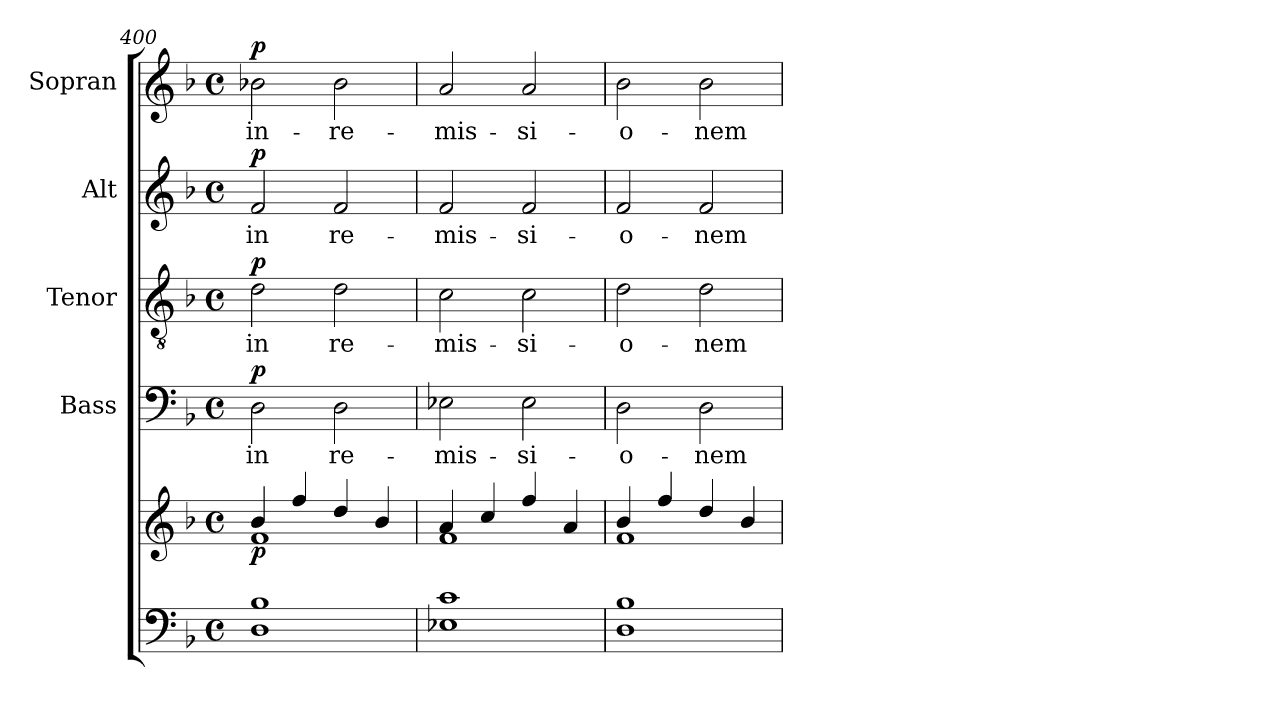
**kern	**kern	**dynam	**kern	**text	**dynam	**kern	**text	**dynam	**kern	**text	**dynam	**kern	**text	**dynam
*part5	*part5	*part5	*part4	*part4	*part4	*part3	*part3	*part3	*part2	*part2	*part2	*part1	*part1	*part1
*staff6	*staff5	*staff5/6	*staff4	*staff4	*staff4	*staff3	*staff3	*staff3	*staff2	*staff2	*staff2	*staff1	*staff1	*staff1
*	*	*	*I"Bass	*	*	*I"Tenor	*	*	*I"Alt	*	*	*I"Sopran	*	*
*	*	*	*I'B.	*	*	*I'T.	*	*	*I'A.	*	*	*I'S.	*	*
*clefF4	*clefG2	*	*clefF4	*	*	*clefGv2	*	*	*clefG2	*	*	*clefG2	*	*
*k[b-]	*k[b-]	*	*k[b-]	*	*	*k[b-]	*	*	*k[b-]	*	*	*k[b-]	*	*
*F:	*F:	*	*F:	*	*	*F:	*	*	*F:	*	*	*F:	*	*
*M4/4	*M4/4	*	*M4/4	*	*	*M4/4	*	*	*M4/4	*	*	*M4/4	*	*
*met(c)	*met(c)	*	*met(c)	*	*	*met(c)	*	*	*met(c)	*	*	*met(c)	*	*
=400	=400	=400	=400	=400	=400	=400	=400	=400	=400	=400	=400	=400	=400	=400
*	*^	*	*	*	*	*	*	*	*	*	*	*	*	*
!	!	!	!LO:DY:b	!	!LO:LY:b	!LO:DY:a	!	!LO:LY:b	!LO:DY:a	!	!LO:LY:b	!LO:DY:a	!	!LO:LY:b	!LO:DY:a
1D 1B-	4b-/	1f	p	2D\	in	p	2d\	in	p	2f/	in	p	2b-X\	in-	p
.	4ff/	.	.	.	.	.	.	.	.	.	.	.	.	.	.
!	!	!	!	!	!LO:LY:b	!	!	!LO:LY:b	!	!	!LO:LY:b	!	!	!LO:LY:b	!
.	4dd/	.	.	2D\	re-	.	2d\	re-	.	2f/	re-	.	2b-\	-re-	.
.	4b-/	.	.	.	.	.	.	.	.	.	.	.	.	.	.
=401	=401	=401	=401	=401	=401	=401	=401	=401	=401	=401	=401	=401	=401	=401	=401
!	!	!	!	!	!LO:LY:b	!	!	!LO:LY:b	!	!	!LO:LY:b	!	!	!LO:LY:b	!
1E-X 1c	4a/	1f	.	2E-X\	-mis-	.	2c\	-mis-	.	2f/	-mis-	.	2a/	-mis-	.
.	4cc/	.	.	.	.	.	.	.	.	.	.	.	.	.	.
!	!	!	!	!	!LO:LY:b	!	!	!LO:LY:b	!	!	!LO:LY:b	!	!	!LO:LY:b	!
.	4ff/	.	.	2E-\	-si-	.	2c\	-si-	.	2f/	-si-	.	2a/	-si-	.
.	4a/	.	.	.	.	.	.	.	.	.	.	.	.	.	.
=402	=402	=402	=402	=402	=402	=402	=402	=402	=402	=402	=402	=402	=402	=402	=402
!	!	!	!	!	!LO:LY:b	!	!	!LO:LY:b	!	!	!LO:LY:b	!	!	!LO:LY:b	!
1D 1B-	4b-/	1f	.	2D\	-o-	.	2d\	-o-	.	2f/	-o-	.	2b-\	-o-	.
.	4ff/	.	.	.	.	.	.	.	.	.	.	.	.	.	.
!	!	!	!	!	!LO:LY:b	!	!	!LO:LY:b	!	!	!LO:LY:b	!	!	!LO:LY:b	!
.	4dd/	.	.	2D\	-nem	.	2d\	-nem	.	2f/	-nem	.	2b-\	-nem	.
.	4b-/	.	.	.	.	.	.	.	.	.	.	.	.	.	.
*	*v	*v	*	*	*	*	*	*	*	*	*	*	*	*	*
=	=	=	=	=	=	=	=	=	=	=	=	=	=	=
*-	*-	*-	*-	*-	*-	*-	*-	*-	*-	*-	*-	*-	*-	*-
